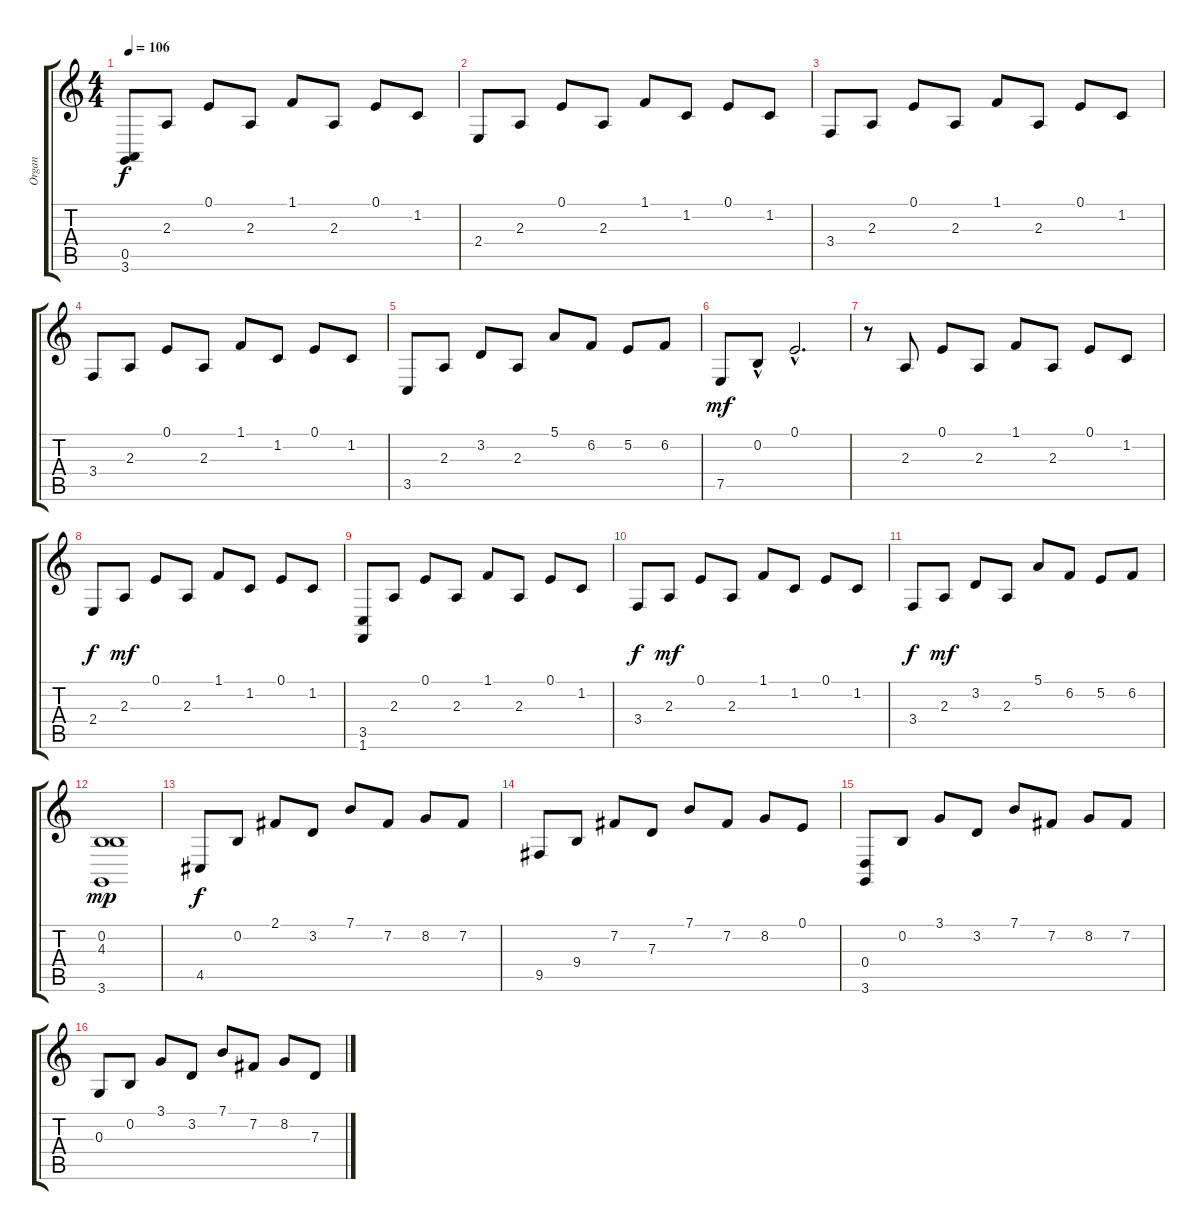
\track ("Organ" "Organ") {instrument churchorgan}
\staff {score tabs}
\tuning (E4 B3 G3 D3 A2 E2) {hide}
\ts (4 4)
\tempo 106
\clef g2
\ks c
(0.5 3.6).8{dy f instrument churchorgan} 2.3.8 0.1.8 2.3.8 1.1.8 2.3.8 0.1.8 1.2.8 |
2.4.8 2.3.8 0.1.8 2.3.8 1.1.8 1.2.8 0.1.8 1.2.8 |
3.4.8 2.3.8 0.1.8 2.3.8 1.1.8 2.3.8 0.1.8 1.2.8 |
3.4.8 2.3.8 0.1.8 2.3.8 1.1.8 1.2.8 0.1.8 1.2.8 |
3.5.8 2.3.8 3.2.8 2.3.8 5.1.8 6.2.8 5.2.8 6.2.8 |
7.5.8{dy mf} 0.2{hac}.8 0.1{hac}.2{d} |
r.8 2.3.8 0.1.8 2.3.8 1.1.8 2.3.8 0.1.8 1.2.8 |
2.4.8{dy f} 2.3.8{dy mf} 0.1.8 2.3.8 1.1.8 1.2.8 0.1.8 1.2.8 |
(3.5 1.6).8 2.3.8 0.1.8 2.3.8 1.1.8 2.3.8 0.1.8 1.2.8 |
3.4.8{dy f} 2.3.8{dy mf} 0.1.8 2.3.8 1.1.8 1.2.8 0.1.8 1.2.8 |
3.4.8{dy f} 2.3.8{dy mf} 3.2.8 2.3.8 5.1.8 6.2.8 5.2.8 6.2.8 |
(0.2 4.3 3.6).1{dy mp} |
4.5.8{dy f} 0.2.8 2.1.8 3.2.8 7.1.8 7.2.8 8.2.8 7.2.8 |
9.5.8 9.4.8 7.2.8 7.3.8 7.1.8 7.2.8 8.2.8 0.1.8 |
(0.4 3.6).8 0.2.8 3.1.8 3.2.8 7.1.8 7.2.8 8.2.8 7.2.8 |
0.3.8 0.2.8 3.1.8 3.2.8 7.1.8 7.2.8 8.2.8 7.3.8
